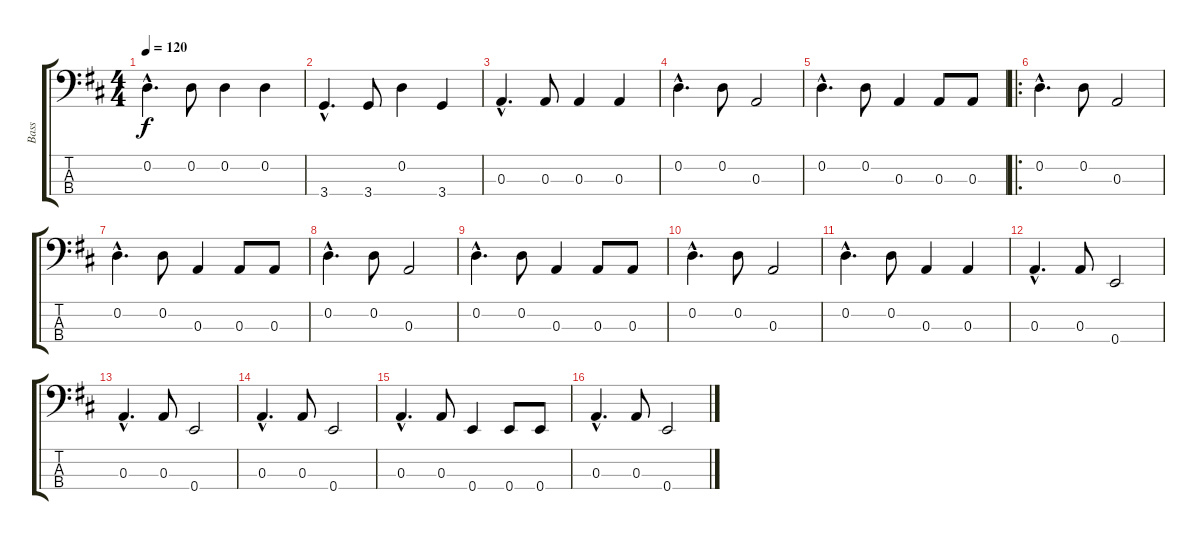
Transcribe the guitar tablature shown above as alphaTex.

\track ("Bass" "Bass") {instrument electricbassfinger}
\staff {score tabs}
\tuning (G2 D2 A1 E1) {hide}
\ts (4 4)
\tempo 120
\clef f4
\ks d
0.2{hac}.4{d dy f instrument electricbassfinger} 0.2.8 0.2.4 0.2.4 |
3.4{hac}.4{d} 3.4.8 0.2.4 3.4.4 |
0.3{hac}.4{d} 0.3.8 0.3.4 0.3.4 |
0.2{hac}.4{d} 0.2.8 0.3.2 |
0.2{hac}.4{d} 0.2.8 0.3.4 0.3.8 0.3.8 |
\ro
0.2{hac}.4{d} 0.2.8 0.3.2 |
0.2{hac}.4{d} 0.2.8 0.3.4 0.3.8 0.3.8 |
0.2{hac}.4{d} 0.2.8 0.3.2 |
0.2{hac}.4{d} 0.2.8 0.3.4 0.3.8 0.3.8 |
0.2{hac}.4{d} 0.2.8 0.3.2 |
0.2{hac}.4{d} 0.2.8 0.3.4 0.3.4 |
0.3{hac}.4{d} 0.3.8 0.4.2 |
0.3{hac}.4{d} 0.3.8 0.4.2 |
0.3{hac}.4{d} 0.3.8 0.4.2 |
0.3{hac}.4{d} 0.3.8 0.4.4 0.4.8 0.4.8 |
0.3{hac}.4{d} 0.3.8 0.4.2
